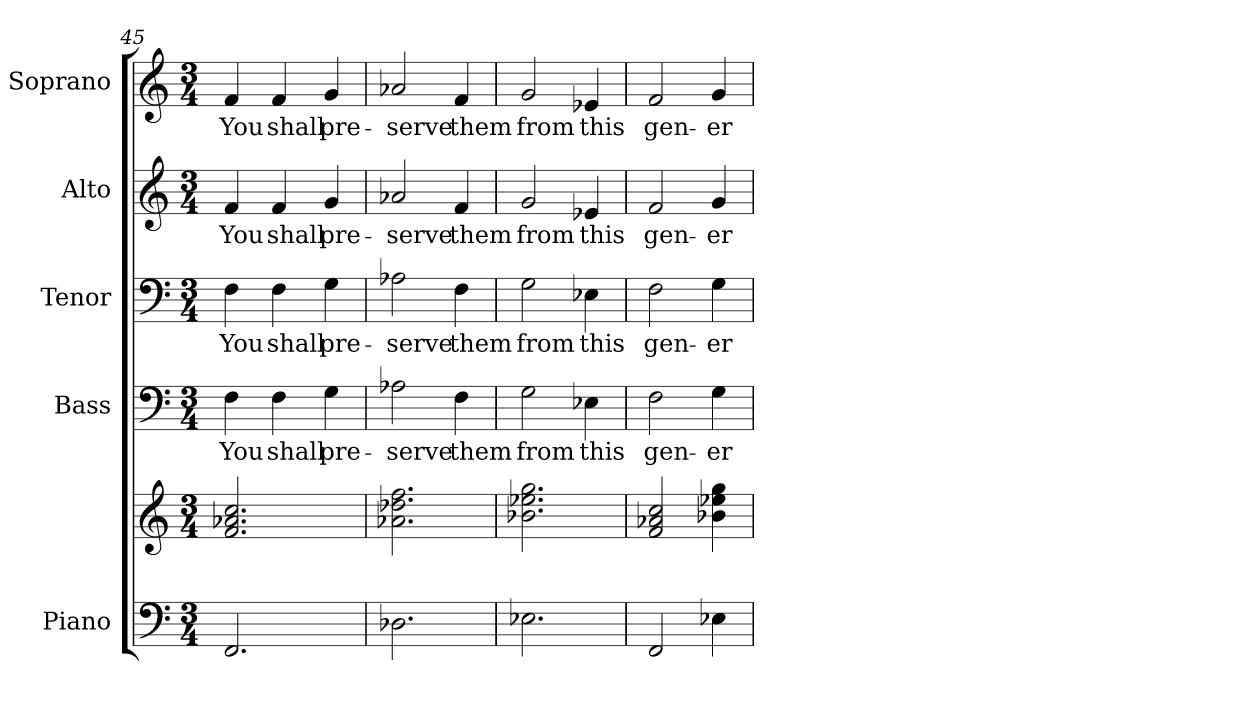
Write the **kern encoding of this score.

**kern	**kern	**kern	**text	**kern	**text	**kern	**text	**kern	**text
*part5	*part5	*part4	*part4	*part3	*part3	*part2	*part2	*part1	*part1
*staff6	*staff5	*staff4	*staff4	*staff3	*staff3	*staff2	*staff2	*staff1	*staff1
*I"Piano	*	*I"Bass	*	*I"Tenor	*	*I"Alto	*	*I"Soprano	*
*I'Pno.	*	*I'B.	*	*I'T.	*	*I'A.	*	*I'S.	*
!!LO:PB:g=z
*clefF4	*clefG2	*clefF4	*	*clefF4	*	*clefG2	*	*clefG2	*
*k[]	*k[]	*k[]	*	*k[]	*	*k[]	*	*k[]	*
*C:	*C:	*C:	*	*C:	*	*C:	*	*C:	*
*M3/4	*M3/4	*M3/4	*	*M3/4	*	*M3/4	*	*M3/4	*
=45	=45	=45	=45	=45	=45	=45	=45	=45	=45
!	!	!	!LO:LY:b:color=#000000	!	!	!	!	!	!
!	!	!	!	!	!LO:LY:b:color=#000000	!	!	!	!
!	!	!	!	!	!	!	!LO:LY:b:color=#000000	!	!
!	!	!	!	!	!	!	!	!	!LO:LY:b:color=#000000
2.FFi/	2.fi/ 2.a-Xi 2.cci	4Fi\	You	4Fi\	You	4fi/	You	4fi/	You
!	!	!	!LO:LY:b:color=#000000	!	!	!	!	!	!
!	!	!	!	!	!LO:LY:b:color=#000000	!	!	!	!
!	!	!	!	!	!	!	!LO:LY:b:color=#000000	!	!
!	!	!	!	!	!	!	!	!	!LO:LY:b:color=#000000
.	.	4Fi\	shall	4Fi\	shall	4fi/	shall	4fi/	shall
!	!	!	!LO:LY:b:color=#000000	!	!	!	!	!	!
!	!	!	!	!	!LO:LY:b:color=#000000	!	!	!	!
!	!	!	!	!	!	!	!LO:LY:b:color=#000000	!	!
!	!	!	!	!	!	!	!	!	!LO:LY:b:color=#000000
.	.	4Gi\	pre-	4Gi\	pre-	4gi/	pre-	4gi/	pre-
=46	=46	=46	=46	=46	=46	=46	=46	=46	=46
!	!	!	!LO:LY:b:color=#000000	!	!	!	!	!	!
!	!	!	!	!	!LO:LY:b:color=#000000	!	!	!	!
!	!	!	!	!	!	!	!LO:LY:b:color=#000000	!	!
!	!	!	!	!	!	!	!	!	!LO:LY:b:color=#000000
2.D-Xi\	2.a-Xi\ 2.dd-Xi 2.ffi	2A-Xi\	-serve	2A-Xi\	-serve	2a-Xi/	-serve	2a-Xi/	-serve
!	!	!	!LO:LY:b:color=#000000	!	!	!	!	!	!
!	!	!	!	!	!LO:LY:b:color=#000000	!	!	!	!
!	!	!	!	!	!	!	!LO:LY:b:color=#000000	!	!
!	!	!	!	!	!	!	!	!	!LO:LY:b:color=#000000
.	.	4Fi\	them	4Fi\	them	4fi/	them	4fi/	them
=47	=47	=47	=47	=47	=47	=47	=47	=47	=47
!	!	!	!LO:LY:b:color=#000000	!	!	!	!	!	!
!	!	!	!	!	!LO:LY:b:color=#000000	!	!	!	!
!	!	!	!	!	!	!	!LO:LY:b:color=#000000	!	!
!	!	!	!	!	!	!	!	!	!LO:LY:b:color=#000000
2.E-Xi\	2.b-Xi\ 2.ee-Xi 2.ggi	2Gi\	from	2Gi\	from	2gi/	from	2gi/	from
!	!	!	!LO:LY:b:color=#000000	!	!	!	!	!	!
!	!	!	!	!	!LO:LY:b:color=#000000	!	!	!	!
!	!	!	!	!	!	!	!LO:LY:b:color=#000000	!	!
!	!	!	!	!	!	!	!	!	!LO:LY:b:color=#000000
.	.	4E-Xi\	this	4E-Xi\	this	4e-Xi/	this	4e-Xi/	this
=48	=48	=48	=48	=48	=48	=48	=48	=48	=48
!	!	!	!LO:LY:b:color=#000000	!	!	!	!	!	!
!	!	!	!	!	!LO:LY:b:color=#000000	!	!	!	!
!	!	!	!	!	!	!	!LO:LY:b:color=#000000	!	!
!	!	!	!	!	!	!	!	!	!LO:LY:b:color=#000000
2FFi/	2fi/ 2a-Xi 2cci	2Fi\	gen-	2Fi\	gen-	2fi/	gen-	2fi/	gen-
!	!	!	!LO:LY:b:color=#000000	!	!	!	!	!	!
!	!	!	!	!	!LO:LY:b:color=#000000	!	!	!	!
!	!	!	!	!	!	!	!LO:LY:b:color=#000000	!	!
!	!	!	!	!	!	!	!	!	!LO:LY:b:color=#000000
4E-Xi\	4b-Xi\ 4ee-Xi 4ggi	4Gi\	-er-	4Gi\	-er-	4gi/	-er-	4gi/	-er-
=	=	=	=	=	=	=	=	=	=
*-	*-	*-	*-	*-	*-	*-	*-	*-	*-
